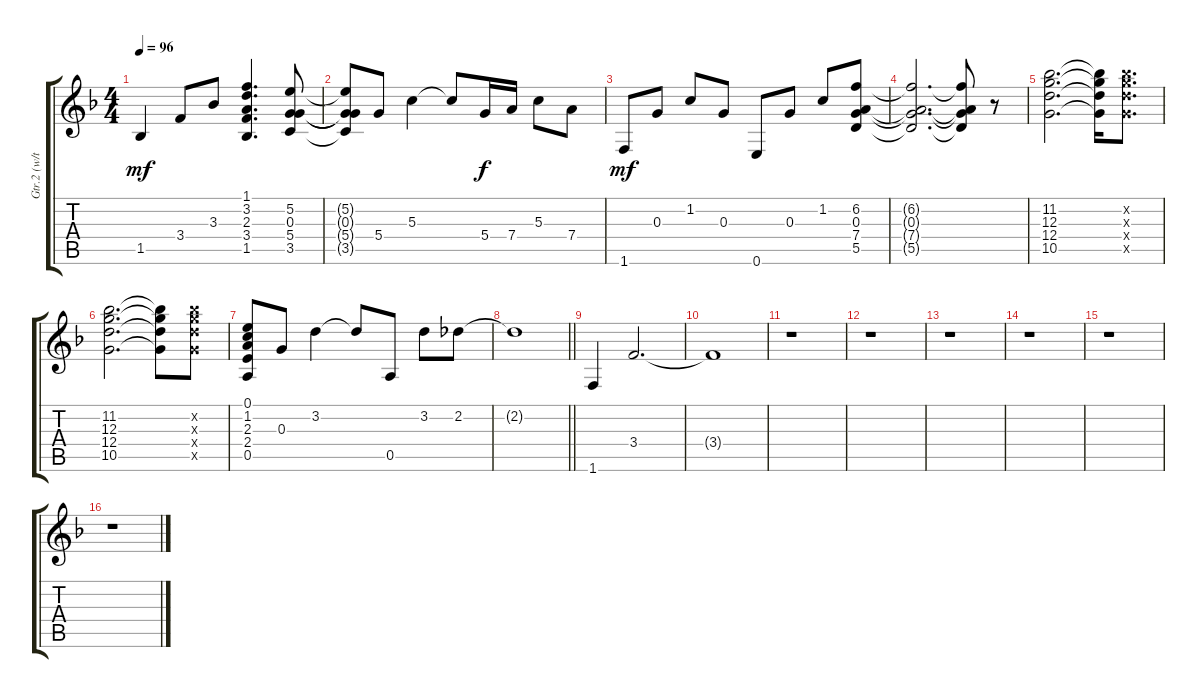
\track ("Gtr.2 (w/tremolo in 16ths) - James Dean " "Gtr.2 (w/t") {instrument electricguitarclean}
\staff {score tabs}
\tuning (E4 B3 G3 D3 A2 E2) {hide}
\ts (4 4)
\tempo 96
\clef g2
\ks f
1.5.4{dy mf} 3.4.8 3.3.8 (1.1 3.2 2.3 3.4 1.5).4{d} (5.2 0.3 5.4 3.5).8 |
(5.2{t} 0.3{t} 5.4{t} 3.5{t}).8 5.4.8 5.3.4 5.3{t}.8 5.4.16{dy f} 7.4.16 5.3.8 7.4.8 |
1.6.8{dy mf} 0.3.8 1.2.8 0.3.8 0.6.8 0.3.8 1.2.8 (6.2 0.3 7.4 5.5).8 |
(6.2{t} 0.3{t} 7.4{t} 5.5{t}).2{d} (6.2{t} 0.3{t} 7.4{t} 5.5{t}).8 r.8 |
(11.2 12.3 12.4 10.5).2{d} (11.2{t} 12.3{t} 12.4{t} 10.5{t}).16 (11.2{x} 12.3{x} 12.4{x} 10.5{x}).8{d} |
(11.2 12.3 12.4 10.5).2{d} (11.2{t} 12.3{t} 12.4{t} 10.5{t}).8 (11.2{x} 12.3{x} 12.4{x} 10.5{x}).8 |
(0.1 1.2 2.3 2.4 0.5).8 0.3.8 3.2.4 3.2{t}.8 0.5.8 3.2.8 2.2.8 |
\barLineRight lightlight
2.2{t}.1 |
1.6.4 3.4.2{d} |
3.4{t}.1 |
r.1 |
r.1 |
r.1 |
r.1 |
r.1 |
r.1
